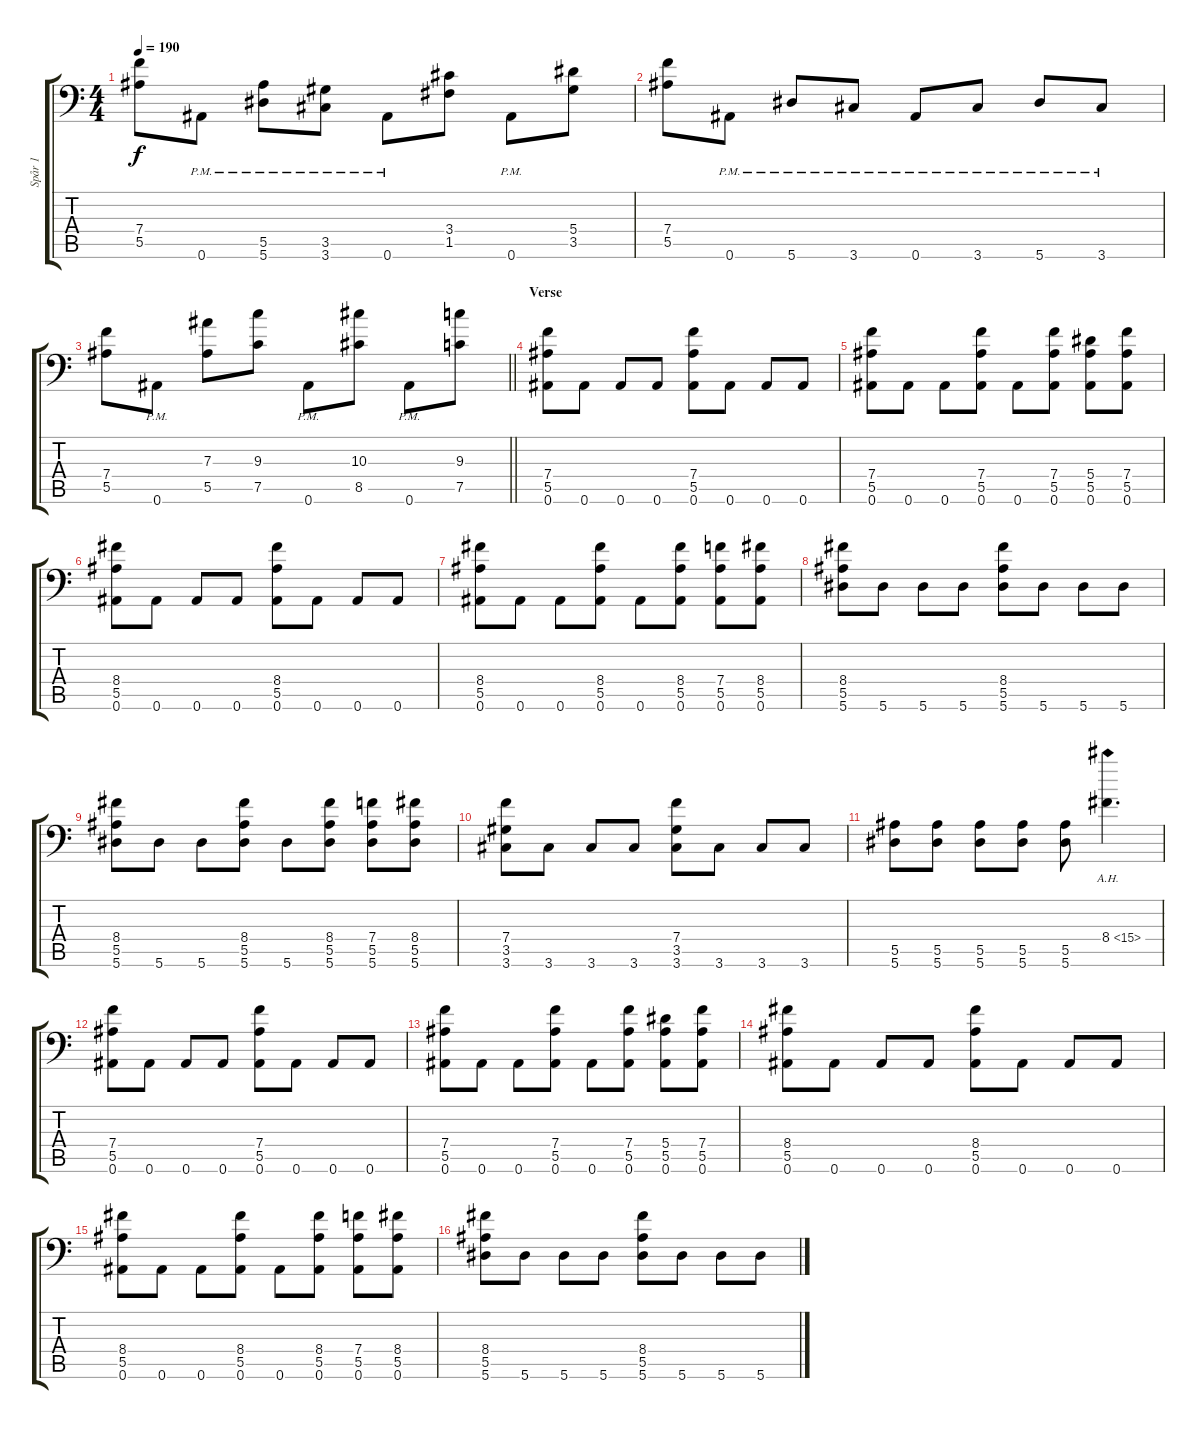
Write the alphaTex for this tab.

\track ("Spår 1" "Spår 1") {instrument distortionguitar}
\staff {score tabs}
\tuning (C4 G3 Eb3 Bb2 F2 Bb1) {hide}
\ts (4 4)
\tempo 190
\clef f4
\ks c
(7.4 5.5).8{dy f} 0.6{pm}.8 (5.5{pm} 5.6{pm}).8 (3.5{pm} 3.6{pm}).8 0.6{pm}.8 (3.4 1.5).8 0.6{pm}.8 (5.4 3.5).8 |
(7.4 5.5).8 0.6{pm}.8 5.6{pm}.8 3.6{pm}.8 0.6{pm}.8 3.6{pm}.8 5.6{pm}.8 3.6{pm}.8 |
\barLineRight lightlight
(7.4 5.5).8 0.6{pm}.8 (7.3 5.5).8 (9.3 7.5).8 0.6{pm}.8 (10.3 8.5).8 0.6{pm}.8 (9.3 7.5).8 |
\section ("" "Verse")
(7.4 5.5 0.6).8 0.6.8 0.6.8 0.6.8 (7.4 5.5 0.6).8 0.6.8 0.6.8 0.6.8 |
(7.4 5.5 0.6).8 0.6.8 0.6.8 (7.4 5.5 0.6).8 0.6.8 (7.4 5.5 0.6).8 (5.4 5.5 0.6).8 (7.4 5.5 0.6).8 |
(8.4 5.5 0.6).8 0.6.8 0.6.8 0.6.8 (8.4 5.5 0.6).8 0.6.8 0.6.8 0.6.8 |
(8.4 5.5 0.6).8 0.6.8 0.6.8 (8.4 5.5 0.6).8 0.6.8 (8.4 5.5 0.6).8 (7.4 5.5 0.6).8 (8.4 5.5 0.6).8 |
(8.4 5.5 5.6).8 5.6.8 5.6.8 5.6.8 (8.4 5.5 5.6).8 5.6.8 5.6.8 5.6.8 |
(8.4 5.5 5.6).8 5.6.8 5.6.8 (8.4 5.5 5.6).8 5.6.8 (8.4 5.5 5.6).8 (7.4 5.5 5.6).8 (8.4 5.5 5.6).8 |
(7.4 3.5 3.6).8 3.6.8 3.6.8 3.6.8 (7.4 3.5 3.6).8 3.6.8 3.6.8 3.6.8 |
(5.5 5.6).8 (5.5 5.6).8 (5.5 5.6).8 (5.5 5.6).8 (5.5 5.6).8 8.4{ah 7}.4{d} |
(7.4 5.5 0.6).8 0.6.8 0.6.8 0.6.8 (7.4 5.5 0.6).8 0.6.8 0.6.8 0.6.8 |
(7.4 5.5 0.6).8 0.6.8 0.6.8 (7.4 5.5 0.6).8 0.6.8 (7.4 5.5 0.6).8 (5.4 5.5 0.6).8 (7.4 5.5 0.6).8 |
(8.4 5.5 0.6).8 0.6.8 0.6.8 0.6.8 (8.4 5.5 0.6).8 0.6.8 0.6.8 0.6.8 |
(8.4 5.5 0.6).8 0.6.8 0.6.8 (8.4 5.5 0.6).8 0.6.8 (8.4 5.5 0.6).8 (7.4 5.5 0.6).8 (8.4 5.5 0.6).8 |
(8.4 5.5 5.6).8 5.6.8 5.6.8 5.6.8 (8.4 5.5 5.6).8 5.6.8 5.6.8 5.6.8
